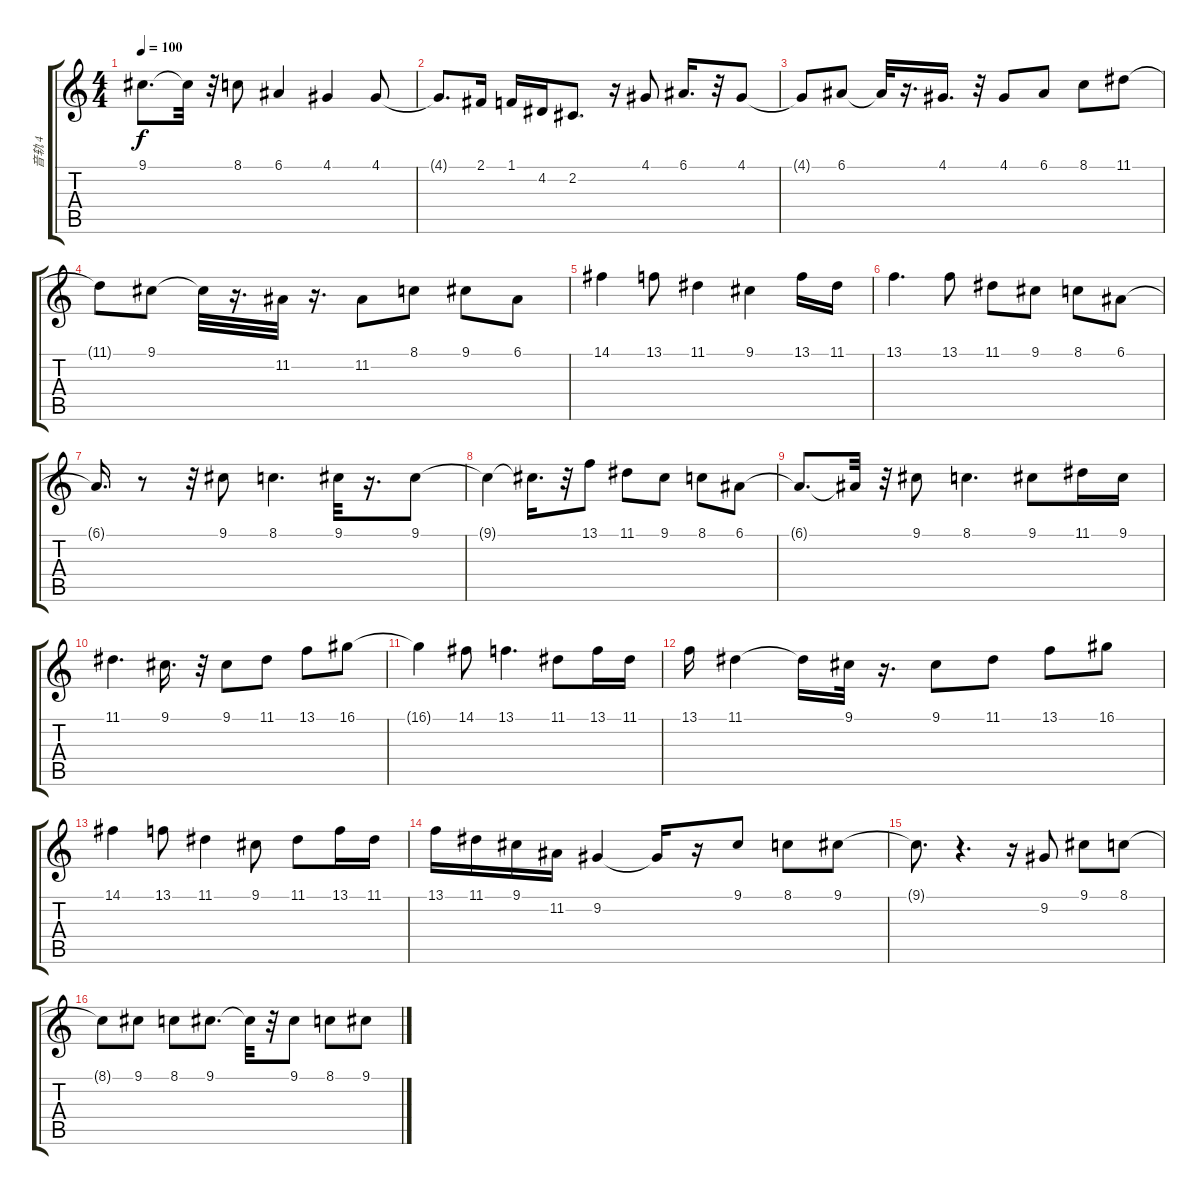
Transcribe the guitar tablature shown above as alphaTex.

\track ("音轨 4" "音轨 4") {instrument flute}
\staff {score tabs}
\tuning (E4 B3 G3 D3 A2 E2) {hide}
\ts (4 4)
\tempo 100
\clef g2
\ks c
9.1{t}.8{d dy f} 9.1{t}.32 r.32 8.1.8 6.1.4 4.1.4 4.1.8 |
4.1{t}.8{d} 2.1.16 1.1.16 4.2.16 2.2.8{d} r.16 4.1.8 6.1.16{d} r.32 4.1.8 |
4.1{t}.8 6.1.8 6.1{t}.32 r.16{d} 4.1.16{d} r.32 4.1.8 6.1.8 8.1.8 11.1.8 |
11.1{t}.8 9.1.8 9.1{t}.32 r.16{d} 11.2.32 r.16{d} 11.2.8 8.1.8 9.1.8 6.1.8 |
14.1.4 13.1.8 11.1.4 9.1.4 13.1.16 11.1.16 |
13.1.4{d} 13.1.8 11.1.8 9.1.8 8.1.8 6.1.8 |
6.1{t}.16{d} r.8 r.32 9.1.8 8.1.4{d} 9.1.32 r.16{d} 9.1.8 |
9.1{t}.4 9.1{t}.16{d} r.32 13.1.8 11.1.8 9.1.8 8.1.8 6.1.8 |
6.1{t}.8{d} 6.1{t}.32 r.32 9.1.8 8.1.4{d} 9.1.8 11.1.16 9.1.16 |
11.1.4{d} 9.1.16{d} r.32 9.1.8 11.1.8 13.1.8 16.1.8 |
16.1{t}.4 14.1.8 13.1.4{d} 11.1.8 13.1.16 11.1.16 |
13.1.16 11.1.4 11.1{t}.16 9.1.32 r.16{d} 9.1.8 11.1.8 13.1.8 16.1.8 |
14.1.4 13.1.8 11.1.4 9.1.8 11.1.8 13.1.16 11.1.16 |
13.1.16 11.1.16 9.1.16 11.2.16 9.2.4 9.2{t}.16 r.16 9.1.8 8.1.8 9.1.8 |
9.1{t}.8{d} r.4{d} r.16 9.2.8 9.1.8 8.1.8 |
8.1{t}.8 9.1.8 8.1.8 9.1.8{d} 9.1{t}.32 r.32 9.1.8 8.1.8 9.1.8
